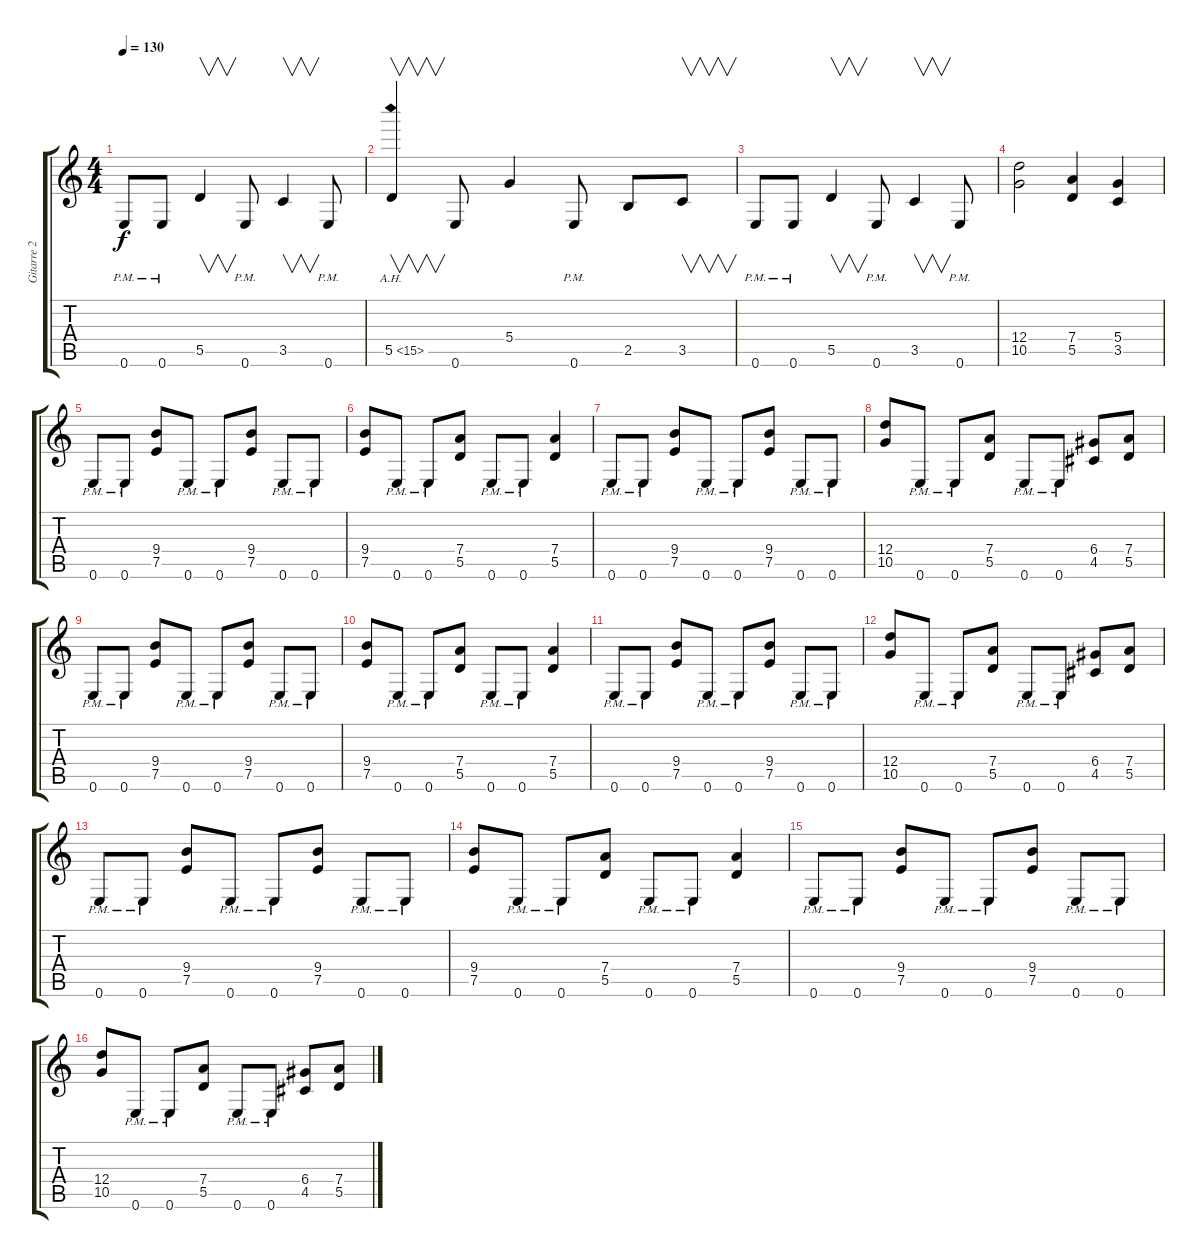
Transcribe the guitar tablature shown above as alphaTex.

\track ("Gitarre 2" "Gitarre 2") {instrument overdrivenguitar}
\staff {score tabs}
\tuning (E4 B3 G3 D3 A2 E2) {hide}
\ts (4 4)
\tempo 130
\clef g2
\ks c
0.6{pm}.8{dy f} 0.6{pm}.8 5.5.4{v} 0.6{pm}.8 3.5.4{v} 0.6{pm}.8 |
5.5{ah 10}.4{v} 0.6.8 5.4.4 0.6{pm}.8 2.5.8 3.5.8{v} |
0.6{pm}.8 0.6{pm}.8 5.5.4{v} 0.6{pm}.8 3.5.4{v} 0.6{pm}.8 |
(12.4 10.5).2 (7.4 5.5).4 (5.4 3.5).4 |
0.6{pm}.8 0.6{pm}.8 (9.4 7.5).8 0.6{pm}.8 0.6{pm}.8 (9.4 7.5).8 0.6{pm}.8 0.6{pm}.8 |
(9.4 7.5).8 0.6{pm}.8 0.6{pm}.8 (7.4 5.5).8 0.6{pm}.8 0.6{pm}.8 (7.4 5.5).4 |
0.6{pm}.8 0.6{pm}.8 (9.4 7.5).8 0.6{pm}.8 0.6{pm}.8 (9.4 7.5).8 0.6{pm}.8 0.6{pm}.8 |
(12.4 10.5).8 0.6{pm}.8 0.6{pm}.8 (7.4 5.5).8 0.6{pm}.8 0.6{pm}.8 (6.4 4.5).8 (7.4 5.5).8 |
0.6{pm}.8 0.6{pm}.8 (9.4 7.5).8 0.6{pm}.8 0.6{pm}.8 (9.4 7.5).8 0.6{pm}.8 0.6{pm}.8 |
(9.4 7.5).8 0.6{pm}.8 0.6{pm}.8 (7.4 5.5).8 0.6{pm}.8 0.6{pm}.8 (7.4 5.5).4 |
0.6{pm}.8 0.6{pm}.8 (9.4 7.5).8 0.6{pm}.8 0.6{pm}.8 (9.4 7.5).8 0.6{pm}.8 0.6{pm}.8 |
(12.4 10.5).8 0.6{pm}.8 0.6{pm}.8 (7.4 5.5).8 0.6{pm}.8 0.6{pm}.8 (6.4 4.5).8 (7.4 5.5).8 |
0.6{pm}.8 0.6{pm}.8 (9.4 7.5).8 0.6{pm}.8 0.6{pm}.8 (9.4 7.5).8 0.6{pm}.8 0.6{pm}.8 |
(9.4 7.5).8 0.6{pm}.8 0.6{pm}.8 (7.4 5.5).8 0.6{pm}.8 0.6{pm}.8 (7.4 5.5).4 |
0.6{pm}.8 0.6{pm}.8 (9.4 7.5).8 0.6{pm}.8 0.6{pm}.8 (9.4 7.5).8 0.6{pm}.8 0.6{pm}.8 |
(12.4 10.5).8 0.6{pm}.8 0.6{pm}.8 (7.4 5.5).8 0.6{pm}.8 0.6{pm}.8 (6.4 4.5).8 (7.4 5.5).8
